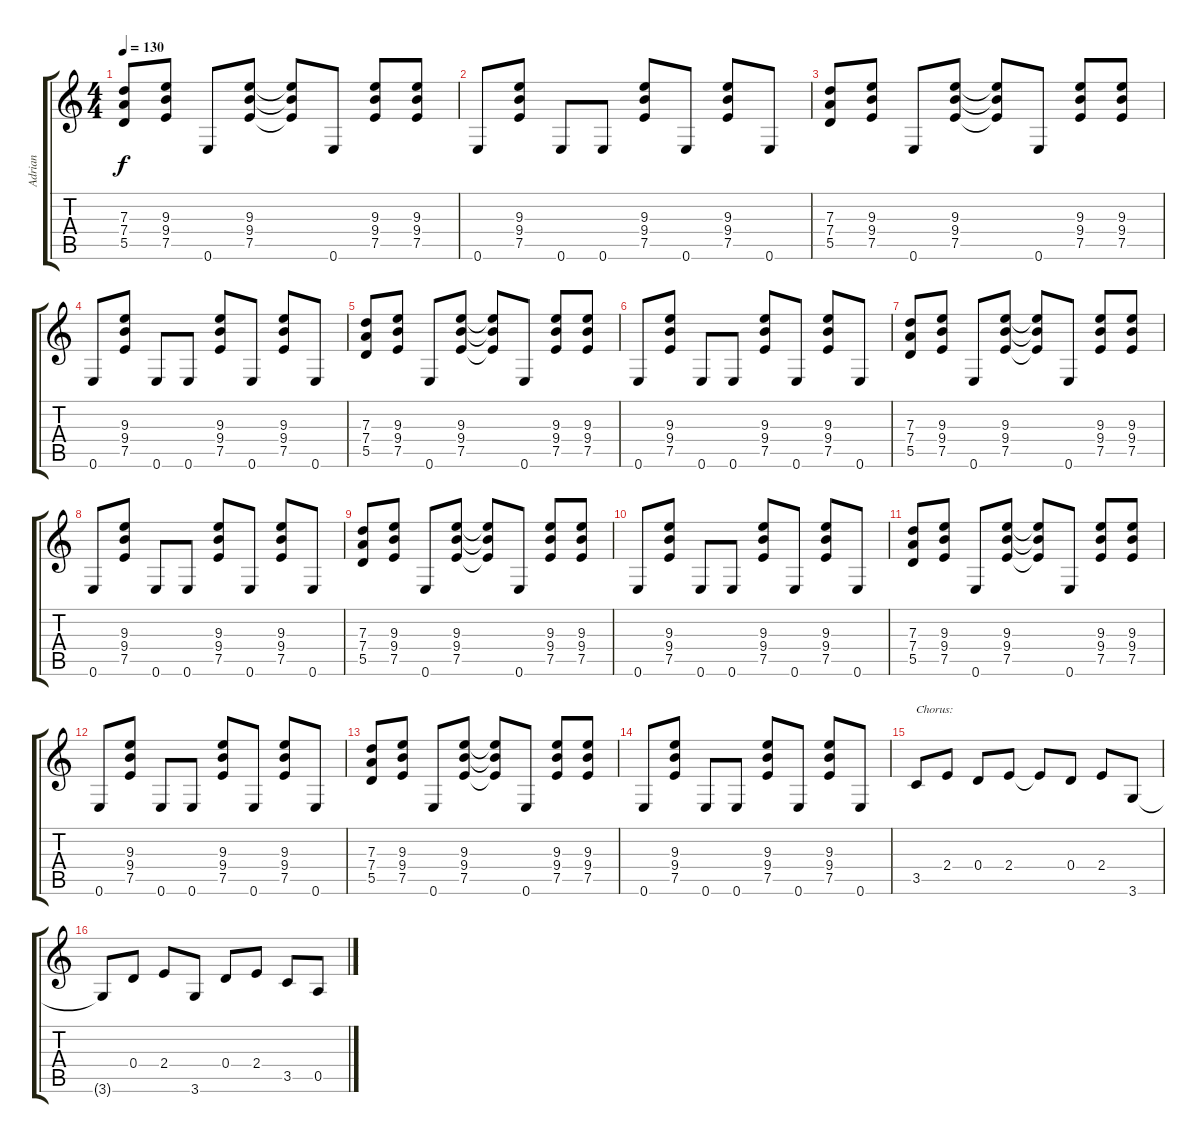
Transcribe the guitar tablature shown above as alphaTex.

\track ("Adrian" "Adrian") {instrument distortionguitar}
\staff {score tabs}
\tuning (E4 B3 G3 D3 A2 E2) {hide}
\ts (4 4)
\tempo 130
\clef g2
\ks c
(7.3 7.4 5.5).8{dy f} (9.3 9.4 7.5).8 0.6.8 (9.3 9.4 7.5).8 (9.3{t} 9.4{t} 7.5{t}).8 0.6.8 (9.3 9.4 7.5).8 (9.3 9.4 7.5).8 |
0.6.8 (9.3 9.4 7.5).8 0.6.8 0.6.8 (9.3 9.4 7.5).8 0.6.8 (9.3 9.4 7.5).8 0.6.8 |
(7.3 7.4 5.5).8 (9.3 9.4 7.5).8 0.6.8 (9.3 9.4 7.5).8 (9.3{t} 9.4{t} 7.5{t}).8 0.6.8 (9.3 9.4 7.5).8 (9.3 9.4 7.5).8 |
0.6.8 (9.3 9.4 7.5).8 0.6.8 0.6.8 (9.3 9.4 7.5).8 0.6.8 (9.3 9.4 7.5).8 0.6.8 |
(7.3 7.4 5.5).8 (9.3 9.4 7.5).8 0.6.8 (9.3 9.4 7.5).8 (9.3{t} 9.4{t} 7.5{t}).8 0.6.8 (9.3 9.4 7.5).8 (9.3 9.4 7.5).8 |
0.6.8 (9.3 9.4 7.5).8 0.6.8 0.6.8 (9.3 9.4 7.5).8 0.6.8 (9.3 9.4 7.5).8 0.6.8 |
(7.3 7.4 5.5).8 (9.3 9.4 7.5).8 0.6.8 (9.3 9.4 7.5).8 (9.3{t} 9.4{t} 7.5{t}).8 0.6.8 (9.3 9.4 7.5).8 (9.3 9.4 7.5).8 |
0.6.8 (9.3 9.4 7.5).8 0.6.8 0.6.8 (9.3 9.4 7.5).8 0.6.8 (9.3 9.4 7.5).8 0.6.8 |
(7.3 7.4 5.5).8 (9.3 9.4 7.5).8 0.6.8 (9.3 9.4 7.5).8 (9.3{t} 9.4{t} 7.5{t}).8 0.6.8 (9.3 9.4 7.5).8 (9.3 9.4 7.5).8 |
0.6.8 (9.3 9.4 7.5).8 0.6.8 0.6.8 (9.3 9.4 7.5).8 0.6.8 (9.3 9.4 7.5).8 0.6.8 |
(7.3 7.4 5.5).8 (9.3 9.4 7.5).8 0.6.8 (9.3 9.4 7.5).8 (9.3{t} 9.4{t} 7.5{t}).8 0.6.8 (9.3 9.4 7.5).8 (9.3 9.4 7.5).8 |
0.6.8 (9.3 9.4 7.5).8 0.6.8 0.6.8 (9.3 9.4 7.5).8 0.6.8 (9.3 9.4 7.5).8 0.6.8 |
(7.3 7.4 5.5).8 (9.3 9.4 7.5).8 0.6.8 (9.3 9.4 7.5).8 (9.3{t} 9.4{t} 7.5{t}).8 0.6.8 (9.3 9.4 7.5).8 (9.3 9.4 7.5).8 |
0.6.8 (9.3 9.4 7.5).8 0.6.8 0.6.8 (9.3 9.4 7.5).8 0.6.8 (9.3 9.4 7.5).8 0.6.8 |
3.5.8{txt "Chorus:" volume 14} 2.4.8 0.4.8 2.4.8 2.4{t}.8 0.4.8 2.4.8 3.6.8 |
3.6{t}.8 0.4.8 2.4.8 3.6.8 0.4.8 2.4.8 3.5.8 0.5.8
